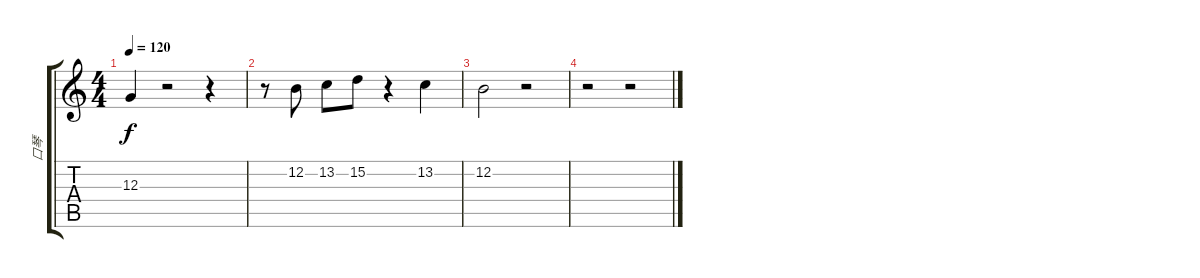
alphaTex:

\track ("口琴" "口琴") {instrument harmonica}
\staff {score tabs}
\tuning (E4 B3 G3 D3 A2 E2) {hide}
\ts (4 4)
\tempo 120
\clef g2
\ks c
12.3.4{dy f} r.2 r.4 |
r.8 12.2.8 13.2.8 15.2.8 r.4 13.2.4 |
12.2.2 r.2 |
r.2 r.2
